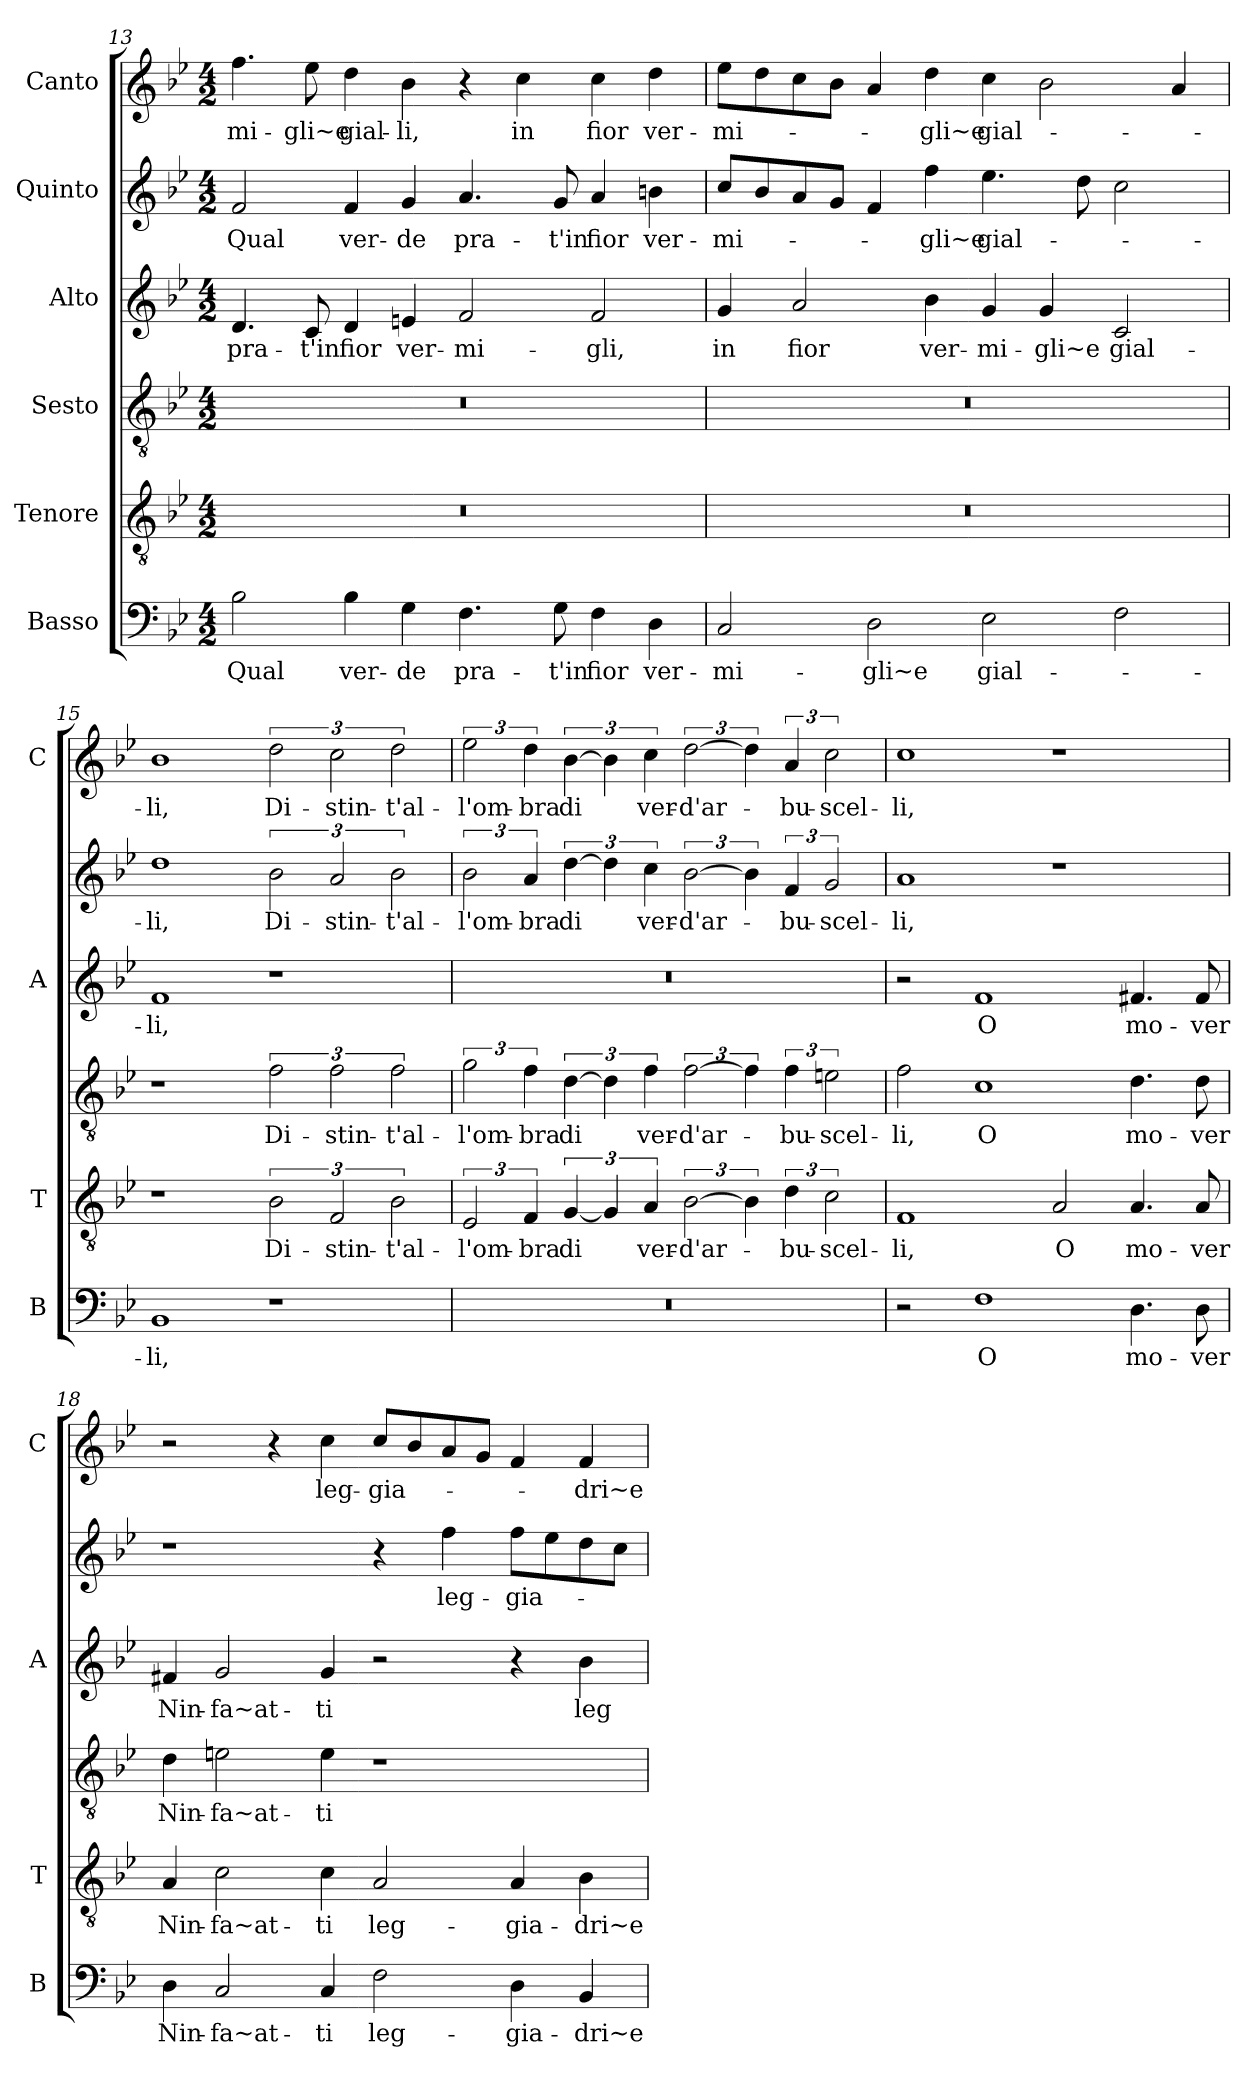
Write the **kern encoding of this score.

**kern	**text	**kern	**text	**kern	**text	**kern	**text	**kern	**text	**kern	**text
*part6	*part6	*part5	*part5	*part4	*part4	*part3	*part3	*part2	*part2	*part1	*part1
*staff6	*staff6	*staff5	*staff5	*staff4	*staff4	*staff3	*staff3	*staff2	*staff2	*staff1	*staff1
*I"Basso	*	*I"Tenore	*	*I"Sesto	*	*I"Alto	*	*I"Quinto	*	*I"Canto	*
*I'B	*	*I'T	*	*	*	*I'A	*	*	*	*I'C	*
*clefF4	*	*clefGv2	*	*clefGv2	*	*clefG2	*	*clefG2	*	*clefG2	*
*k[b-e-]	*	*k[b-e-]	*	*k[b-e-]	*	*k[b-e-]	*	*k[b-e-]	*	*k[b-e-]	*
*B-:	*	*B-:	*	*B-:	*	*B-:	*	*B-:	*	*B-:	*
*M4/2	*	*M4/2	*	*M4/2	*	*M4/2	*	*M4/2	*	*M4/2	*
=13	=13	=13	=13	=13	=13	=13	=13	=13	=13	=13	=13
!	!LO:LY:b	!	!	!	!	!	!LO:LY:b	!	!LO:LY:b	!	!LO:LY:b
2B-\	Qual	0r	.	0r	.	4.d/	pra-	2f/	Qual	4.ff\	-mi-
!	!	!	!	!	!	!	!LO:LY:b	!	!	!	!LO:LY:b
.	.	.	.	.	.	8c/	-t'in	.	.	8ee-\	-gli~e
!	!LO:LY:b	!	!	!	!	!	!LO:LY:b	!	!LO:LY:b	!	!LO:LY:b
4B-\	ver-	.	.	.	.	4d/	fior	4f/	ver-	4dd\	gial-
!	!LO:LY:b	!	!	!	!	!	!LO:LY:b	!	!LO:LY:b	!	!LO:LY:b
4G\	-de	.	.	.	.	4en/	ver-	4g/	-de	4b-\	-li,
!	!LO:LY:b	!	!	!	!	!	!LO:LY:b	!	!LO:LY:b	!	!
4.F\	pra-	.	.	.	.	2f/	-mi-	4.a/	pra-	4r	.
!	!	!	!	!	!	!	!	!	!	!	!LO:LY:b
.	.	.	.	.	.	.	.	.	.	4cc\	in
!	!LO:LY:b	!	!	!	!	!	!	!	!LO:LY:b	!	!
8G\	-t'in	.	.	.	.	.	.	8g/	-t'in	.	.
!	!LO:LY:b	!	!	!	!	!	!LO:LY:b	!	!LO:LY:b	!	!LO:LY:b
4F\	fior	.	.	.	.	2f/	-gli,	4a/	fior	4cc\	fior
!	!LO:LY:b	!	!	!	!	!	!	!	!LO:LY:b	!	!LO:LY:b
4D\	ver-	.	.	.	.	.	.	4bn\	ver-	4dd\	ver-
=14	=14	=14	=14	=14	=14	=14	=14	=14	=14	=14	=14
!	!LO:LY:b	!	!	!	!	!	!LO:LY:b	!	!LO:LY:b	!	!LO:LY:b
2C/	-mi-	0r	.	0r	.	4g/	in	8cc/L	-mi-	8ee-\L	-mi-
.	.	.	.	.	.	.	.	8b-/	.	8dd\	.
!	!	!	!	!	!	!	!LO:LY:b	!	!	!	!
.	.	.	.	.	.	2a/	fior	8a/	.	8cc\	.
.	.	.	.	.	.	.	.	8g/J	.	8b-\J	.
!	!LO:LY:b	!	!	!	!	!	!	!	!	!	!
2D\	-gli~e	.	.	.	.	.	.	4f/	.	4a/	.
!	!	!	!	!	!	!	!LO:LY:b	!	!LO:LY:b	!	!LO:LY:b
.	.	.	.	.	.	4b-\	ver-	4ff\	-gli~e	4dd\	-gli~e
!	!LO:LY:b	!	!	!	!	!	!LO:LY:b	!	!LO:LY:b	!	!LO:LY:b
2E-\	gial-	.	.	.	.	4g/	-mi-	4.ee-\	gial-	4cc\	gial-
!	!	!	!	!	!	!	!LO:LY:b	!	!	!	!
.	.	.	.	.	.	4g/	-gli~e	.	.	2b-\	.
.	.	.	.	.	.	.	.	8dd\	.	.	.
!	!	!	!	!	!	!	!LO:LY:b	!	!	!	!
2F\	.	.	.	.	.	2c/	gial-	2cc\	.	.	.
.	.	.	.	.	.	.	.	.	.	4a/	.
!!LO:LB:g=z
=15	=15	=15	=15	=15	=15	=15	=15	=15	=15	=15	=15
!	!LO:LY:b	!	!	!	!	!	!LO:LY:b	!	!LO:LY:b	!	!LO:LY:b
1BB-	-li,	1r	.	1r	.	1f	-li,	1dd	li,	1b-	-li,
!	!	!	!LO:LY:b	!	!LO:LY:b	!	!	!	!LO:LY:b	!	!LO:LY:b
1r	.	3B-\	Di-	3f\	Di-	1r	.	3b-\	Di-	3dd\	Di-
!	!	!	!LO:LY:b	!	!LO:LY:b	!	!	!	!LO:LY:b	!	!LO:LY:b
.	.	3F/	-stin-	3f\	-stin-	.	.	3a/	-stin-	3cc\	-stin-
!	!	!	!LO:LY:b	!	!LO:LY:b	!	!	!	!LO:LY:b	!	!LO:LY:b
.	.	3B-\	-t'al-	3f\	-t'al-	.	.	3b-\	-t'al-	3dd\	-t'al-
=16	=16	=16	=16	=16	=16	=16	=16	=16	=16	=16	=16
!	!	!	!LO:LY:b	!	!LO:LY:b	!	!	!	!LO:LY:b	!	!LO:LY:b
0r	.	3E-/	-l'om-	3g\	-l'om-	0r	.	3b-\	-l'om-	3ee-\	-l'om-
!	!	!	!LO:LY:b	!	!LO:LY:b	!	!	!	!LO:LY:b	!	!LO:LY:b
.	.	6F/	-bra	6f\	-bra	.	.	6a/	-bra	6dd\	-bra
!	!	!	!LO:LY:b	!	!LO:LY:b	!	!	!	!LO:LY:b	!	!LO:LY:b
.	.	[6G/	di	[6d\	di	.	.	[6dd\	di	[6b-\	di
.	.	6G/]	.	6d\]	.	.	.	6dd\]	.	6b-\]	.
!	!	!	!LO:LY:b	!	!LO:LY:b	!	!	!	!LO:LY:b	!	!LO:LY:b
.	.	6A/	ver-	6f\	ver-	.	.	6cc\	ver-	6cc\	ver-
!	!	!	!LO:LY:b	!	!LO:LY:b	!	!	!	!LO:LY:b	!	!LO:LY:b
.	.	[3B-\	-d'ar-	[3f\	-d'ar-	.	.	[3b-\	-d'ar-	[3dd\	-d'ar-
.	.	6B-\]	.	6f\]	.	.	.	6b-\]	.	6dd\]	.
!	!	!	!LO:LY:b	!	!LO:LY:b	!	!	!	!LO:LY:b	!	!LO:LY:b
.	.	6d\	-bu-	6f\	-bu-	.	.	6f/	-bu-	6a/	-bu-
!	!	!	!LO:LY:b	!	!LO:LY:b	!	!	!	!LO:LY:b	!	!LO:LY:b
.	.	3c\	-scel-	3en\	-scel-	.	.	3g/	-scel-	3cc\	-scel-
=17	=17	=17	=17	=17	=17	=17	=17	=17	=17	=17	=17
!	!	!	!LO:LY:b	!	!LO:LY:b	!	!	!	!LO:LY:b	!	!LO:LY:b
2r	.	1F	-li,	2f\	-li,	2r	.	1a	-li,	1cc	-li,
!	!LO:LY:b	!	!	!	!LO:LY:b	!	!LO:LY:b	!	!	!	!
1F	O	.	.	1c	O	1f	O	.	.	.	.
!	!	!	!LO:LY:b	!	!	!	!	!	!	!	!
.	.	2A/	O	.	.	.	.	1r	.	1r	.
!	!LO:LY:b	!	!LO:LY:b	!	!LO:LY:b	!	!LO:LY:b	!	!	!	!
4.D\	mo-	4.A/	mo-	4.d\	mo-	4.f#X/	mo-	.	.	.	.
!	!LO:LY:b	!	!LO:LY:b	!	!LO:LY:b	!	!LO:LY:b	!	!	!	!
8D\	-ver	8A/	-ver	8d\	-ver	8f#/	-ver	.	.	.	.
!!LO:PB:g=z
=18	=18	=18	=18	=18	=18	=18	=18	=18	=18	=18	=18
!	!LO:LY:b	!	!LO:LY:b	!	!LO:LY:b	!	!LO:LY:b	!	!	!	!
4D\	Nin-	4A/	Nin-	4d\	Nin-	4f#X/	Nin-	1r	.	2r	.
!	!LO:LY:b	!	!LO:LY:b	!	!LO:LY:b	!	!LO:LY:b	!	!	!	!
2C/	-fa~at-	2c\	-fa~at-	2en\	-fa~at-	2g/	-fa~at-	.	.	.	.
.	.	.	.	.	.	.	.	.	.	4r	.
!	!LO:LY:b	!	!LO:LY:b	!	!LO:LY:b	!	!LO:LY:b	!	!	!	!LO:LY:b
4C/	-ti	4c\	-ti	4e\	-ti	4g/	-ti	.	.	4cc\	leg-
!	!LO:LY:b	!	!LO:LY:b	!	!	!	!	!	!	!	!LO:LY:b
2F\	leg-	2A/	leg-	1r	.	2r	.	4r	.	8cc/L	-gia-
.	.	.	.	.	.	.	.	.	.	8b-/	.
!	!	!	!	!	!	!	!	!	!LO:LY:b	!	!
.	.	.	.	.	.	.	.	4ff\	leg-	8a/	.
.	.	.	.	.	.	.	.	.	.	8g/J	.
!	!LO:LY:b	!	!LO:LY:b	!	!	!	!	!	!LO:LY:b	!	!
4D\	-gia-	4A/	-gia-	.	.	4r	.	8ff\L	-gia-	4f/	.
.	.	.	.	.	.	.	.	8ee-\	.	.	.
!	!LO:LY:b	!	!LO:LY:b	!	!	!	!LO:LY:b	!	!	!	!LO:LY:b
4BB-/	-dri~e	4B-\	-dri~e	.	.	4b-\	leg-	8dd\	.	4f/	-dri~e
.	.	.	.	.	.	.	.	8cc\J	.	.	.
=	=	=	=	=	=	=	=	=	=	=	=
*-	*-	*-	*-	*-	*-	*-	*-	*-	*-	*-	*-
